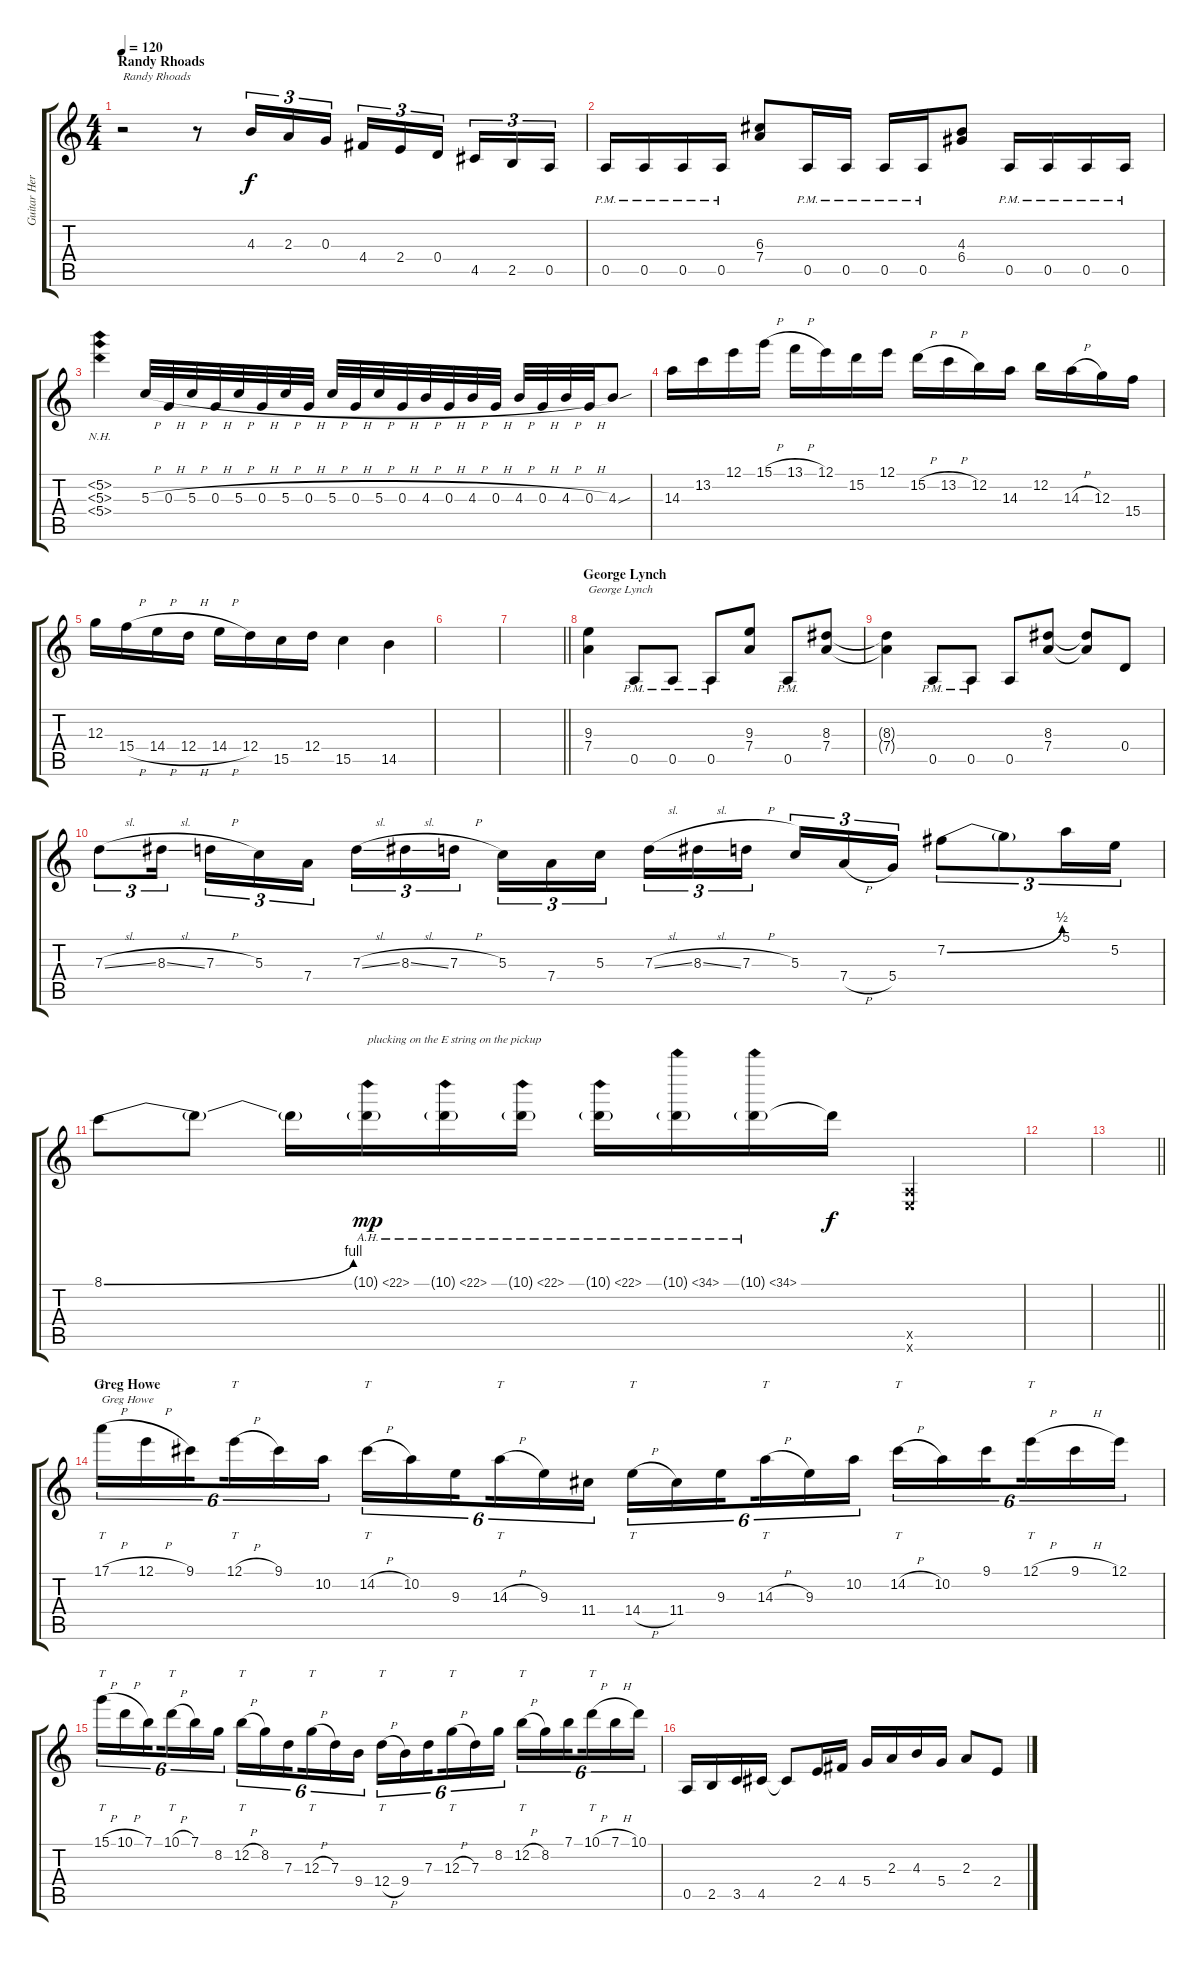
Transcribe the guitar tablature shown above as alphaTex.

\track ("Guitar Heros" "Guitar Her") {instrument overdrivenguitar}
\staff {score tabs}
\tuning (E4 B3 G3 D3 A2 E2) {hide}
\ts (4 4)
\section ("" "Randy Rhoads")
\tempo 120
\clef g2
\ks c
r.2{txt "Randy Rhoads" dy f instrument overdrivenguitar} r.8 4.3.16{tu (3 2)} 2.3.16{tu (3 2)} 0.3.16{tu (3 2)} 4.4.16{tu (3 2)} 2.4.16{tu (3 2)} 0.4.16{tu (3 2) beam splitsecondary} 4.5.16{tu (3 2)} 2.5.16{tu (3 2)} 0.5.16{tu (3 2)} |
0.5{pm}.16 0.5{pm}.16 0.5{pm}.16 0.5{pm}.16 (6.3 7.4).8 0.5{pm}.16 0.5{pm}.16 0.5{pm}.16 0.5{pm}.16 (4.3 6.4).8 0.5{pm}.16 0.5{pm}.16 0.5{pm}.16 0.5{pm}.16 |
(5.2{nh} 5.3{nh} 5.4{nh}).4 5.3{h}.32 0.3{h}.32 5.3{h}.32 0.3{h}.32 5.3{h}.32 0.3{h}.32 5.3{h}.32 0.3{h}.32 5.3{h}.32 0.3{h}.32 5.3{h}.32 0.3{h}.32 4.3{h}.32 0.3{h}.32 4.3{h}.32 0.3{h}.32 4.3{h}.32 0.3{h}.32 4.3{h}.32 0.3{h}.32 4.3{sou}.8 |
14.3.16 13.2.16 12.1.16 15.1{h}.16 13.1{h}.16 12.1.16 15.2.16 12.1.16 15.2{h}.16 13.2{h}.16 12.2.16 14.3.16 12.2.16 14.3{h}.16 12.3.16 15.4.16 |
12.3.16 15.4{h}.16 14.4{h}.16 12.4{h}.16 14.4{h}.16 12.4.16 15.5.16 12.4.16 15.5.4 14.5.4 |
|
\barLineRight lightlight
|
\section ("" "George Lynch")
(9.3 7.4).4{txt "George Lynch"} 0.5{pm}.8 0.5{pm}.8 0.5{pm}.8 (9.3 7.4).8 0.5{pm}.8 (8.3 7.4).8 |
(8.3{t} 7.4{t}).4{txt ""} 0.5{pm}.8 0.5{pm}.8 0.5.8 (8.3 7.4).8 (8.3{t} 7.4{t}).8 0.4.8 |
7.3{sl}.8{tu (3 2)} 8.3{sl}.16{tu (3 2) beam splitsecondary} 7.3{h}.16{tu (3 2)} 5.3.16{tu (3 2)} 7.4.16{tu (3 2)} 7.3{sl}.16{tu (3 2)} 8.3{sl}.16{tu (3 2)} 7.3{h}.16{tu (3 2) beam splitsecondary} 5.3.16{tu (3 2)} 7.4.16{tu (3 2)} 5.3.16{tu (3 2)} 7.3{sl}.16{tu (3 2)} 8.3{sl}.16{tu (3 2)} 7.3{h}.16{tu (3 2) beam splitsecondary} 5.3.16{tu (3 2)} 7.4{h}.16{tu (3 2)} 5.4.16{tu (3 2)} 7.2{be (bend 0 0 60 2)}.8{tu (3 2)} 7.2{t}.8{tu (3 2)} 5.1.16{tu (3 2)} 5.2.16{tu (3 2)} |
8.1{be (bend 0 0 60 4)}.8 8.1{t}.8 8.1{t}.16 10.1{ah 12 g}.16{txt "plucking on the E string on the pickup" dy mp} 10.1{ah 12 g}.16 10.1{ah 12 g}.16 10.1{ah 12 g}.16 10.1{ah 24 g}.16 10.1{ah 24 g}.16 10.1{t}.16{dy f} (0.5{x} 0.6{x}).4 |
|
\barLineRight lightlight
|
\section ("" "Greg Howe")
17.1{h}.16{tt tu (6 4) txt "Greg Howe"} 12.1{h}.16{tu (6 4)} 9.1.16{tu (6 4) beam splitsecondary} 12.1{h}.16{tt tu (6 4)} 9.1.16{tu (6 4)} 10.2.16{tu (6 4)} 14.2{h}.16{tt tu (6 4)} 10.2.16{tu (6 4)} 9.3.16{tu (6 4) beam splitsecondary} 14.3{h}.16{tt tu (6 4)} 9.3.16{tu (6 4)} 11.4.16{tu (6 4)} 14.4{h}.16{tt tu (6 4)} 11.4.16{tu (6 4)} 9.3.16{tu (6 4) beam splitsecondary} 14.3{h}.16{tt tu (6 4)} 9.3.16{tu (6 4)} 10.2.16{tu (6 4)} 14.2{h}.16{tt tu (6 4)} 10.2.16{tu (6 4)} 9.1.16{tu (6 4) beam splitsecondary} 12.1{h}.16{tt tu (6 4)} 9.1{h}.16{tu (6 4)} 12.1.16{tu (6 4)} |
15.1{h}.16{tt tu (6 4)} 10.1{h}.16{tu (6 4)} 7.1.16{tu (6 4) beam splitsecondary} 10.1{h}.16{tt tu (6 4)} 7.1.16{tu (6 4)} 8.2.16{tu (6 4)} 12.2{h}.16{tt tu (6 4)} 8.2.16{tu (6 4)} 7.3.16{tu (6 4) beam splitsecondary} 12.3{h}.16{tt tu (6 4)} 7.3.16{tu (6 4)} 9.4.16{tu (6 4)} 12.4{h}.16{tt tu (6 4)} 9.4.16{tu (6 4)} 7.3.16{tu (6 4) beam splitsecondary} 12.3{h}.16{tt tu (6 4)} 7.3.16{tu (6 4)} 8.2.16{tu (6 4)} 12.2{h}.16{tt tu (6 4)} 8.2.16{tu (6 4)} 7.1.16{tu (6 4) beam splitsecondary} 10.1{h}.16{tt tu (6 4)} 7.1{h}.16{tu (6 4)} 10.1.16{tu (6 4)} |
0.5.16 2.5.16 3.5.16 4.5.16 4.5{t}.8 2.4.16 4.4.16 5.4.16 2.3.16 4.3.16 5.4.16 2.3.8 2.4.8
